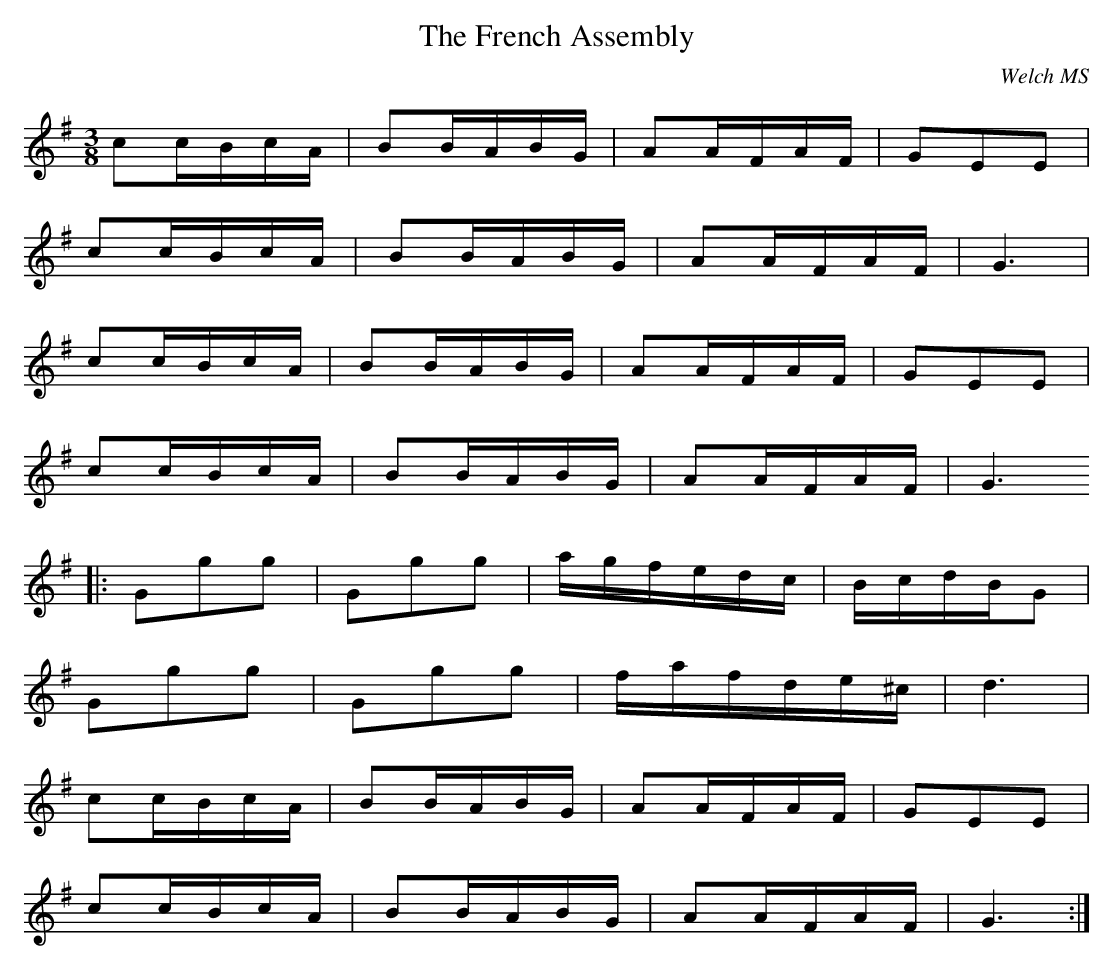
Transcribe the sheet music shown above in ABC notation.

X:1
T:The French Assembly
C:Welch MS
M:3/8
L:1/16
K:G
c2cBcA|B2BABG|A2AFAF|G2E2E2|
c2cBcA|B2BABG|A2AFAF|G6|
c2cBcA|B2BABG|A2AFAF|G2E2E2|
c2cBcA|B2BABG|A2AFAF|G6
|:G2g2g2|G2g2g2|agfedc|BcdBG2|
G2g2g2|G2g2g2|fafde^c|d6|
c2cBcA|B2BABG|A2AFAF|G2E2E2|
c2cBcA|B2BABG|A2AFAF|G6:|
